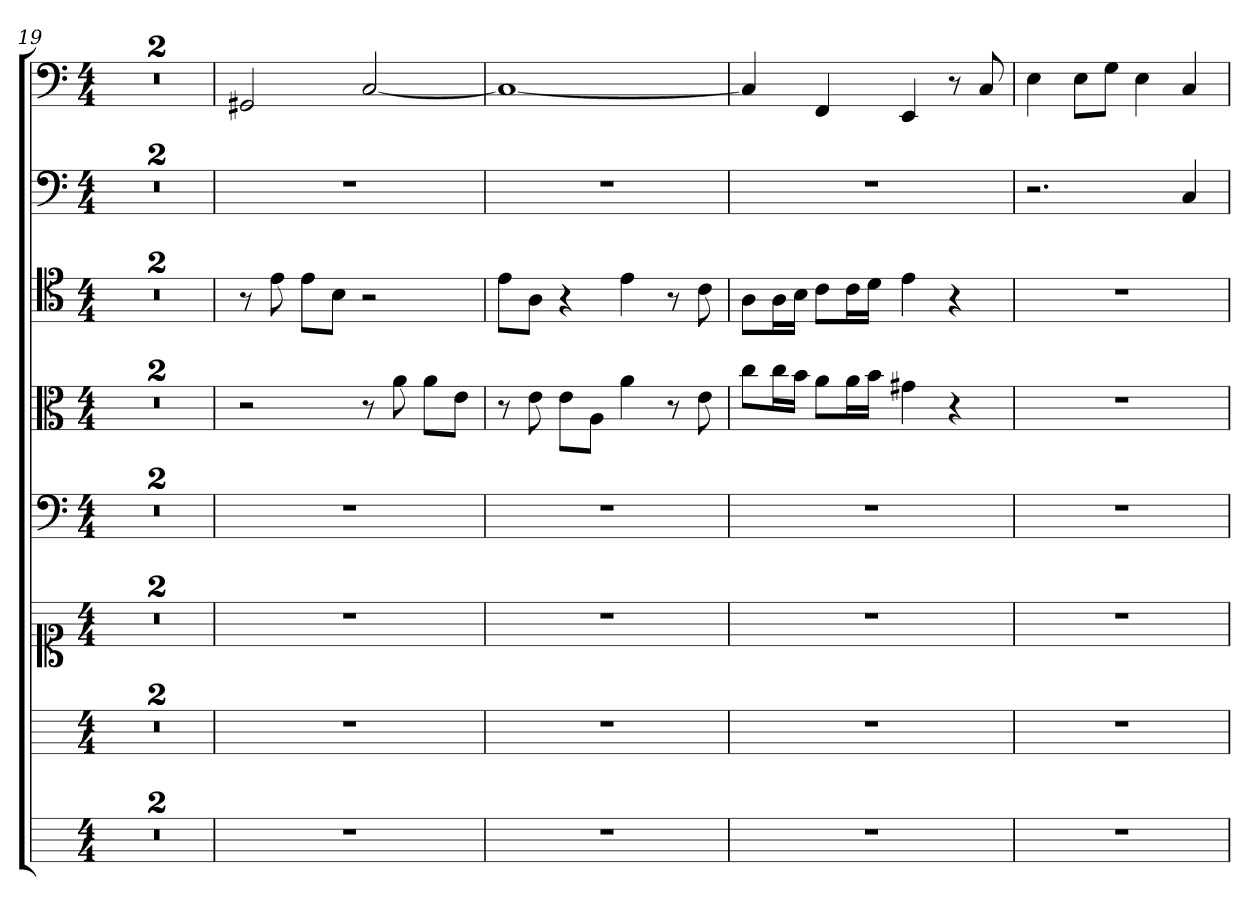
**kern	**kern	**kern	**kern	**kern	**kern	**kern	**kern
*part8	*part7	*part6	*part5	*part4	*part3	*part2	*part1
*staff8	*staff7	*staff6	*staff5	*staff4	*staff3	*staff2	*staff1
*	*	*clefC1	*clefF4	*clefC3	*clefC4	*clefF4	*clefF4
*k[]	*k[]	*k[]	*k[]	*k[]	*k[]	*k[]	*k[]
*C:	*C:	*C:	*C:	*C:	*C:	*C:	*C:
*M4/4	*M4/4	*M4/4	*M4/4	*M4/4	*M4/4	*M4/4	*M4/4
=19	=19	=19	=19	=19	=19	=19	=19
1r	1r	1r	1r	1r	1r	1r	1r
=20	=20	=20	=20	=20	=20	=20	=20
1r	1r	1r	1r	1r	1r	1r	1r
=21	=21	=21	=21	=21	=21	=21	=21
1r	1r	1r	1r	2r	8r	1r	2GG#X
.	.	.	.	.	8e	.	.
.	.	.	.	.	8e\L	.	.
.	.	.	.	.	8B\J	.	.
.	.	.	.	8r	2r	.	[2C
.	.	.	.	8a	.	.	.
.	.	.	.	8a\L	.	.	.
.	.	.	.	8e\J	.	.	.
=22	=22	=22	=22	=22	=22	=22	=22
1r	1r	1r	1r	8r	8e\L	1r	1C_
.	.	.	.	8e	8A\J	.	.
.	.	.	.	8e\L	4r	.	.
.	.	.	.	8A\J	.	.	.
.	.	.	.	4a	4e	.	.
.	.	.	.	8r	8r	.	.
.	.	.	.	8e	8c	.	.
=23	=23	=23	=23	=23	=23	=23	=23
1r	1r	1r	1r	8cc\L	8A\L	1r	4C]
.	.	.	.	16cc\L	16A\L	.	.
.	.	.	.	16b\JJ	16B\JJ	.	.
.	.	.	.	8a\L	8c\L	.	4FF
.	.	.	.	16a\L	16c\L	.	.
.	.	.	.	16b\JJ	16d\JJ	.	.
.	.	.	.	4g#X	4e	.	4EE
.	.	.	.	4r	4r	.	8r
.	.	.	.	.	.	.	8C
=24	=24	=24	=24	=24	=24	=24	=24
1r	1r	1r	1r	1r	1r	2.r	4E
.	.	.	.	.	.	.	8E\L
.	.	.	.	.	.	.	8G\J
.	.	.	.	.	.	.	4E
.	.	.	.	.	.	4C	4C
=	=	=	=	=	=	=	=
*-	*-	*-	*-	*-	*-	*-	*-
